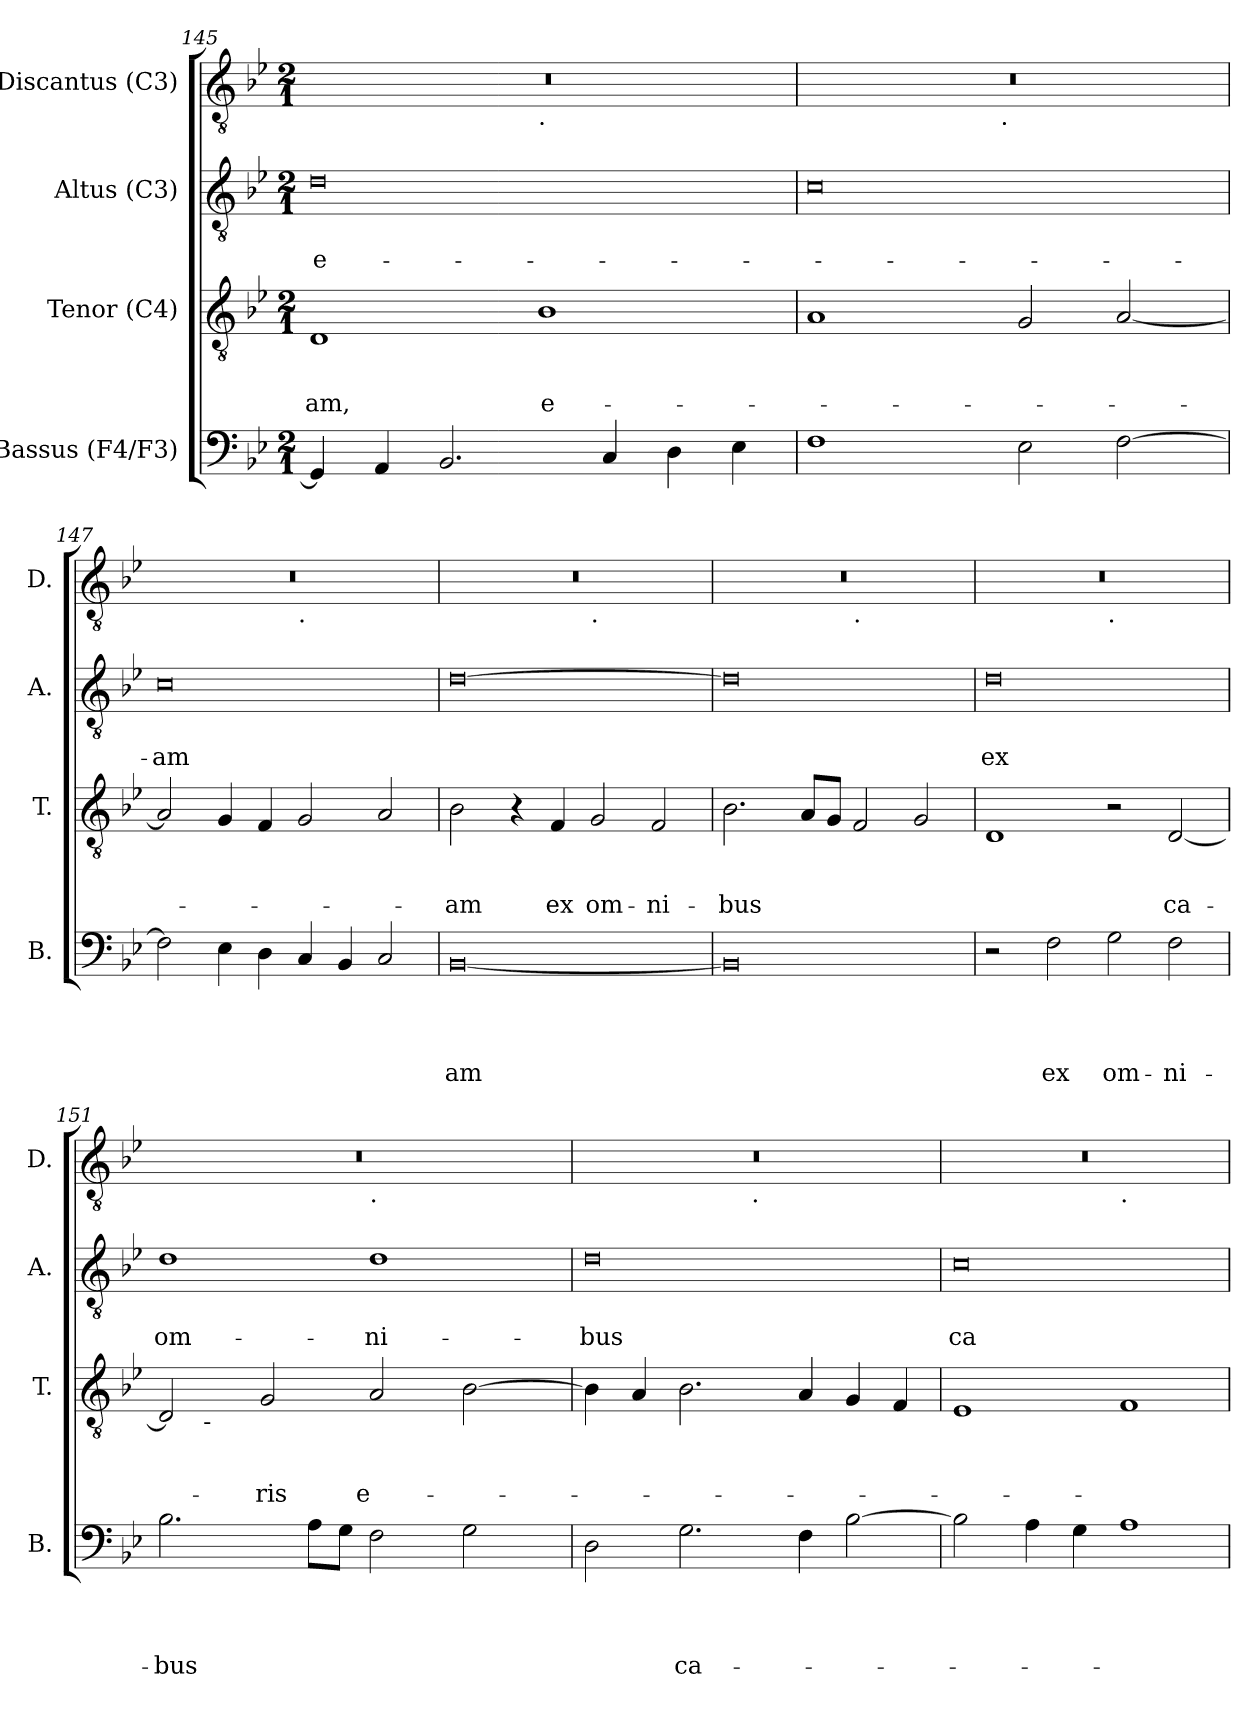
**kern	**text	**text	**text	**text	**kern	**text	**text	**text	**kern	**text	**text	**kern
*part4	*part4	*part4	*part4	*part4	*part3	*part3	*part3	*part3	*part2	*part2	*part2	*part1
*staff4	*staff4	*staff4	*staff4	*staff4	*staff3	*staff3	*staff3	*staff3	*staff2	*staff2	*staff2	*staff1
*I"Bassus (F4/F3)	*	*	*	*	*I"Tenor (C4)	*	*	*	*I"Altus (C3)	*	*	*I"Discantus (C3)
*I'B.	*	*	*	*	*I'T.	*	*	*	*I'A.	*	*	*I'D.
*clefF4	*	*	*	*	*clefGv2	*	*	*	*clefGv2	*	*	*clefGv2
*k[b-e-]	*	*	*	*	*k[b-e-]	*	*	*	*k[b-e-]	*	*	*k[b-e-]
*B-:	*	*	*	*	*B-:	*	*	*	*B-:	*	*	*B-:
*M2/1	*	*	*	*	*M2/1	*	*	*	*M2/1	*	*	*M2/1
=145	=145	=145	=145	=145	=145	=145	=145	=145	=145	=145	=145	=145
!	!	!	!	!	!	!	!	!LO:LY:b	!	!	!LO:LY:b:rj	!
*	*	*	*	*	*	*	*	*	*	*	*	*^
4GG/]	.	.	.	.	1D	.	.	-am,	0d	.	e-	0r	1ryy
4AA/	.	.	.	.	.	.	.	.	.	.	.	.	.
2.BB-/	.	.	.	.	.	.	.	.	.	.	.	.	.
!	!	!	!	!	!	!	!	!	!	!	!	!	!LO:TX:b:t=.
!	!	!	!	!	!	!	!	!LO:LY:b:rj	!	!	!	!	!
.	.	.	.	.	1B-	.	.	e-	.	.	.	.	1ryy
4C/	.	.	.	.	.	.	.	.	.	.	.	.	.
4D\	.	.	.	.	.	.	.	.	.	.	.	.	.
4E-\	.	.	.	.	.	.	.	.	.	.	.	.	.
=146	=146	=146	=146	=146	=146	=146	=146	=146	=146	=146	=146	=146	=146
1F	.	.	.	.	1A	.	.	.	0c	.	.	0r	2ryy
.	.	.	.	.	.	.	.	.	.	.	.	.	4...ryy
!	!	!	!	!	!	!	!	!	!	!	!	!	!LO:TX:b:t=.
.	.	.	.	.	.	.	.	.	.	.	.	.	1ryy
2E-\	.	.	.	.	2G/	.	.	.	.	.	.	.	.
[<2F\	.	.	.	.	[<2A/	.	.	.	.	.	.	.	.
.	.	.	.	.	.	.	.	.	.	.	.	.	32ryy
!!LO:LB:g=z	!!
=147	=147	=147	=147	=147	=147	=147	=147	=147	=147	=147	=147	=147	=147
!	!	!	!	!	!	!	!	!	!	!	!LO:LY:b	!	!
2F\]	.	.	.	.	2A/]	.	.	.	0c	.	-am	0r	1ryy
4E-\	.	.	.	.	4G/	.	.	.	.	.	.	.	.
4D\	.	.	.	.	4F/	.	.	.	.	.	.	.	.
!	!	!	!	!	!	!	!	!	!	!	!	!	!LO:TX:b:t=.
4C/	.	.	.	.	2G/	.	.	.	.	.	.	.	1ryy
4BB-/	.	.	.	.	.	.	.	.	.	.	.	.	.
2C/	.	.	.	.	2A/	.	.	.	.	.	.	.	.
=148	=148	=148	=148	=148	=148	=148	=148	=148	=148	=148	=148	=148	=148
!	!	!	!	!LO:LY:b	!	!	!	!LO:LY:b	!	!	!	!	!
[<0BB-	.	.	.	-am	2B-\	.	.	-am	[>0d	.	.	0r	1ryy
.	.	.	.	.	4r	.	.	.	.	.	.	.	.
!	!	!	!	!	!	!	!	!LO:LY:b	!	!	!	!	!
.	.	.	.	.	4F/	.	.	ex	.	.	.	.	.
!	!	!	!	!	!	!	!	!	!	!	!	!	!LO:TX:b:t=.
!	!	!	!	!	!	!	!	!LO:LY:b	!	!	!	!	!
.	.	.	.	.	2G/	.	.	om-	.	.	.	.	1ryy
!	!	!	!	!	!	!	!	!LO:LY:b	!	!	!	!	!
.	.	.	.	.	2F/	.	.	-ni-	.	.	.	.	.
=149	=149	=149	=149	=149	=149	=149	=149	=149	=149	=149	=149	=149	=149
!	!	!	!	!	!	!	!	!LO:LY:b	!	!	!	!	!
0BB-]	.	.	.	.	2.B-\	.	.	-bus	0d]	.	.	0r	1ryy
.	.	.	.	.	8A/L	.	.	.	.	.	.	.	.
.	.	.	.	.	8G/J	.	.	.	.	.	.	.	.
!	!	!	!	!	!	!	!	!	!	!	!	!	!LO:TX:b:t=.
.	.	.	.	.	2F/	.	.	.	.	.	.	.	1ryy
.	.	.	.	.	2G/	.	.	.	.	.	.	.	.
=150	=150	=150	=150	=150	=150	=150	=150	=150	=150	=150	=150	=150	=150
!	!	!	!	!	!	!	!	!	!	!	!LO:LY:b:rj	!	!
2r	.	.	.	.	1D	.	.	.	0d	.	ex	0r	1ryy
!	!	!	!	!LO:LY:b	!	!	!	!	!	!	!	!	!
2F\	.	.	.	ex	.	.	.	.	.	.	.	.	.
!	!	!	!	!	!	!	!	!	!	!	!	!	!LO:TX:b:t=.
!	!	!	!	!LO:LY:b	!	!	!	!	!	!	!	!	!
2G\	.	.	.	om-	2r	.	.	.	.	.	.	.	1ryy
!	!	!	!	!LO:LY:b	!	!	!	!LO:LY:b	!	!	!	!	!
2F\	.	.	.	-ni-	[>2D/	.	.	ca-	.	.	.	.	.
!!LO:PB:g=z	!!
=151	=151	=151	=151	=151	=151	=151	=151	=151	=151	=151	=151	=151	=151
!	!	!	!	!LO:LY:b	!	!	!	!	!	!	!LO:LY:b	!	!
*	*	*	*	*	*^	*	*	*	*	*	*	*	*
2.B-\	.	.	.	-bus	2D/]	8ryy	.	.	.	1d	.	om-	0r	1ryy
.	.	.	.	.	.	32ryy	.	.	.	.	.	.	.	.
!	!	!	!	!	!	!LO:TX:b:t=-	!	!	!	!	!	!	!	!
.	.	.	.	.	.	1ryy	.	.	.	.	.	.	.	.
!	!	!	!	!	!	!	!	!	!LO:LY:b	!	!	!	!	!
.	.	.	.	.	2G/	.	.	.	-ris	.	.	.	.	.
8A\L	.	.	.	.	.	.	.	.	.	.	.	.	.	.
8G\J	.	.	.	.	.	.	.	.	.	.	.	.	.	.
!	!	!	!	!	!	!	!	!	!	!	!	!	!	!LO:TX:b:t=.
!	!	!	!	!	!	!	!	!	!LO:LY:b:rj	!	!	!LO:LY:b	!	!
2F\	.	.	.	.	2A/	.	.	.	e-	1d	.	-ni-	.	1ryy
.	.	.	.	.	.	2ryy	.	.	.	.	.	.	.	.
2G\	.	.	.	.	[>2B-\	.	.	.	.	.	.	.	.	.
.	.	.	.	.	.	4ryy	.	.	.	.	.	.	.	.
.	.	.	.	.	.	16.ryy	.	.	.	.	.	.	.	.
=152	=152	=152	=152	=152	=152	=152	=152	=152	=152	=152	=152	=152	=152	=152
!	!	!	!	!	!	!	!	!	!	!	!	!LO:LY:b	!	!
*	*	*	*	*	*v	*v	*	*	*	*	*	*	*	*
2D\	.	.	.	.	4B-\]	.	.	.	0d	.	-bus	0r	1ryy
.	.	.	.	.	4A/	.	.	.	.	.	.	.	.
!	!	!	!	!LO:LY:b	!	!	!	!	!	!	!	!	!
2.G\	.	.	.	ca-	2.B-\	.	.	.	.	.	.	.	.
!	!	!	!	!	!	!	!	!	!	!	!	!	!LO:TX:b:t=.
.	.	.	.	.	.	.	.	.	.	.	.	.	1ryy
4F\	.	.	.	.	4A/	.	.	.	.	.	.	.	.
[>2B-\	.	.	.	.	4G/	.	.	.	.	.	.	.	.
.	.	.	.	.	4F/	.	.	.	.	.	.	.	.
=153	=153	=153	=153	=153	=153	=153	=153	=153	=153	=153	=153	=153	=153
!	!	!	!	!	!	!	!	!	!	!	!LO:LY:b:rj	!	!
2B-\]	.	.	.	.	1E-	.	.	.	0c	.	ca-	0r	1ryy
4A\	.	.	.	.	.	.	.	.	.	.	.	.	.
4G\	.	.	.	.	.	.	.	.	.	.	.	.	.
!	!	!	!	!	!	!	!	!	!	!	!	!	!LO:TX:b:t=.
1A	.	.	.	.	1F	.	.	.	.	.	.	.	1ryy
*	*	*	*	*	*	*	*	*	*	*	*	*v	*v
=	=	=	=	=	=	=	=	=	=	=	=	=
*-	*-	*-	*-	*-	*-	*-	*-	*-	*-	*-	*-	*-
